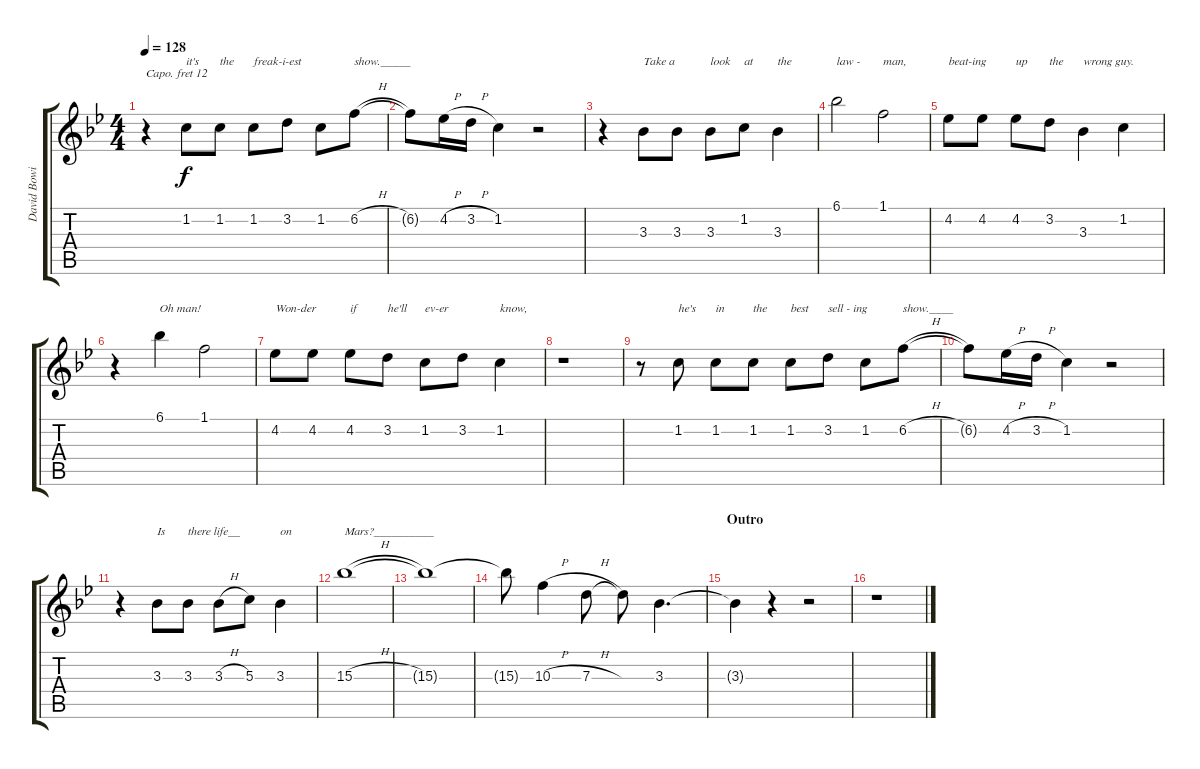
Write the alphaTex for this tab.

\track ("David Bowie" "David Bowi") {instrument flute}
\staff {score tabs}
\capo 12
\tuning (E4 B3 G3 D3 A2 E2) {hide}
\ts (4 4)
\tempo 128
\clef g2
\ks bb
r.4{dy f} 1.2.8{txt "it's"} 1.2.8{txt "the"} 1.2.8{txt "freak-i-est"} 3.2.8 1.2.8 6.2{h}.8{txt "show._____"} |
6.2{t}.8 4.2{h}.16 3.2{h}.16 1.2.4 r.2 |
r.4 3.3.8{txt "Take a"} 3.3.8 3.3.8{txt "look"} 1.2.8{txt "at"} 3.3.4{txt "the"} |
6.1.2{txt "law -"} 1.1.2{txt "man,"} |
4.2.8{txt "beat-ing"} 4.2.8 4.2.8{txt "up"} 3.2.8{txt "the"} 3.3.4{txt "wrong guy."} 1.2.4 |
r.4 6.1.4{txt "Oh man!"} 1.1.2 |
4.2.8{txt "Won-der"} 4.2.8 4.2.8{txt "if"} 3.2.8{txt "he'll"} 1.2.8{txt "ev-er"} 3.2.8 1.2.4{txt "know,"} |
r.1 |
r.8 1.2.8{txt "he's"} 1.2.8{txt "in"} 1.2.8{txt "the"} 1.2.8{txt "best"} 3.2.8{txt "sell - ing"} 1.2.8 6.2{h}.8{txt "show.____"} |
6.2{t}.8 4.2{h}.16 3.2{h}.16 1.2.4 r.2 |
r.4 3.3.8{txt "Is"} 3.3.8{txt "there life__"} 3.3{h}.8 5.3.8 3.3.4{txt "on"} |
15.3{h}.1{txt "Mars?__________"} |
15.3{t}.1 |
15.3{t}.8 10.3{h}.4 7.3{h}.8 7.3{t}.8 3.3.4{d} |
\section ("" "Outro")
3.3{t}.4 r.4 r.2 |
r.1
